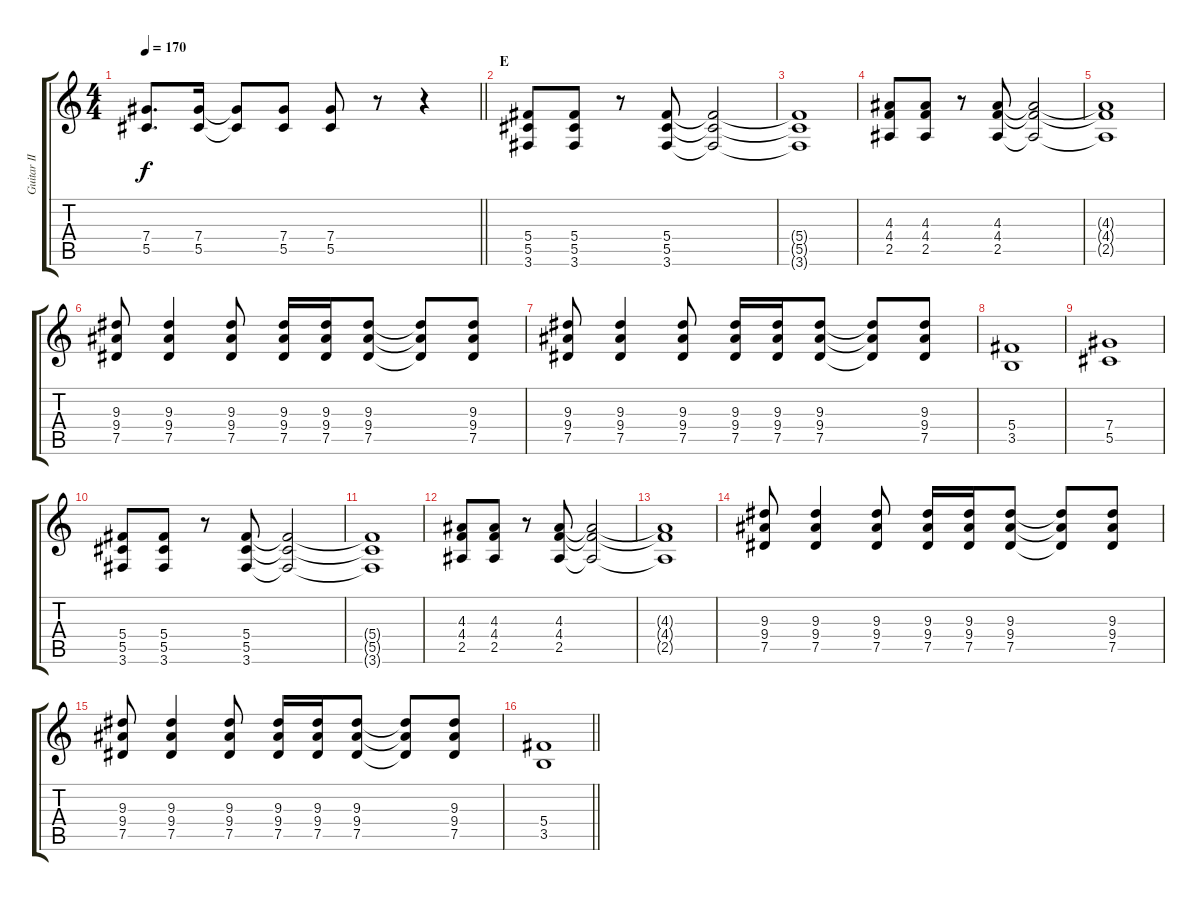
\track ("Guitar II" "Guitar II") {instrument distortionguitar}
\staff {score tabs}
\tuning (Eb4 Bb3 Gb3 Db3 Ab2 Eb2) {hide}
\ts (4 4)
\tempo 170
\clef g2
\barLineRight lightlight
\ks c
(7.4 5.5).8{d dy f} (7.4 5.5).16 (7.4{t} 5.5{t}).8 (7.4 5.5).8 (7.4 5.5).8 r.8 r.4 |
\section ("" "E")
(5.4 5.5 3.6).8 (5.4 5.5 3.6).8 r.8 (5.4 5.5 3.6).8 (5.4{t} 5.5{t} 3.6{t}).2 |
(5.4{t} 5.5{t} 3.6{t}).1 |
(4.3 4.4 2.5).8 (4.3 4.4 2.5).8 r.8 (4.3 4.4 2.5).8 (4.3{t} 4.4{t} 2.5{t}).2 |
(4.3{t} 4.4{t} 2.5{t}).1 |
(9.3 9.4 7.5).8 (9.3 9.4 7.5).4 (9.3 9.4 7.5).8 (9.3 9.4 7.5).16 (9.3 9.4 7.5).16 (9.3 9.4 7.5).8 (9.3{t} 9.4{t} 7.5{t}).8 (9.3 9.4 7.5).8 |
(9.3 9.4 7.5).8 (9.3 9.4 7.5).4 (9.3 9.4 7.5).8 (9.3 9.4 7.5).16 (9.3 9.4 7.5).16 (9.3 9.4 7.5).8 (9.3{t} 9.4{t} 7.5{t}).8 (9.3 9.4 7.5).8 |
(5.4 3.5).1 |
(7.4 5.5).1 |
(5.4 5.5 3.6).8 (5.4 5.5 3.6).8 r.8 (5.4 5.5 3.6).8 (5.4{t} 5.5{t} 3.6{t}).2 |
(5.4{t} 5.5{t} 3.6{t}).1 |
(4.3 4.4 2.5).8 (4.3 4.4 2.5).8 r.8 (4.3 4.4 2.5).8 (4.3{t} 4.4{t} 2.5{t}).2 |
(4.3{t} 4.4{t} 2.5{t}).1 |
(9.3 9.4 7.5).8 (9.3 9.4 7.5).4 (9.3 9.4 7.5).8 (9.3 9.4 7.5).16 (9.3 9.4 7.5).16 (9.3 9.4 7.5).8 (9.3{t} 9.4{t} 7.5{t}).8 (9.3 9.4 7.5).8 |
(9.3 9.4 7.5).8 (9.3 9.4 7.5).4 (9.3 9.4 7.5).8 (9.3 9.4 7.5).16 (9.3 9.4 7.5).16 (9.3 9.4 7.5).8 (9.3{t} 9.4{t} 7.5{t}).8 (9.3 9.4 7.5).8 |
\barLineRight lightlight
(5.4 3.5).1
